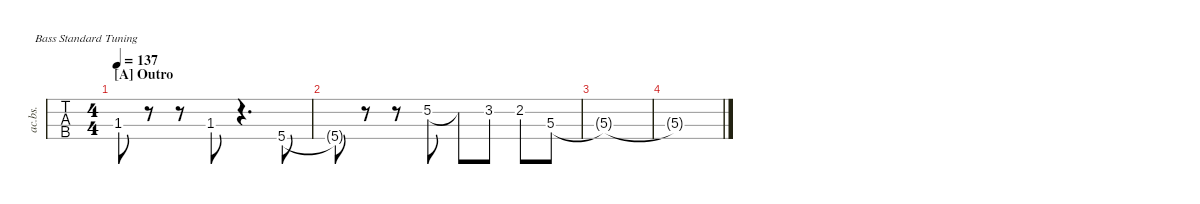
\defaultSystemsLayout 4
\hideDynamics
\bracketExtendMode nobrackets
\track ("Acoustic Bass" "ac.bs.") {defaultSystemsLayout 4 instrument acousticbass}
\staff {tabs}
\tuning (G2 D2 A1 E1)
\ts (4 4)
\section ("A" "Outro")
\tempo 137
\clef f4
\ks f
1.3{acc b}.8{dy mf} r.8 r.8 1.3{acc b}.8 r.4{d} 5.4{acc forcenatural}.8 |
5.4{t acc forcenatural}.8 r.8 r.8 5.2{acc forcenatural}.8 5.2{t acc forcenatural}.8 3.2{acc forcenatural}.8 2.2{acc forcenatural}.8 5.3{acc forcenatural}.8 |
5.3{t acc forcenatural}.1 |
5.3{t acc forcenatural}.1
